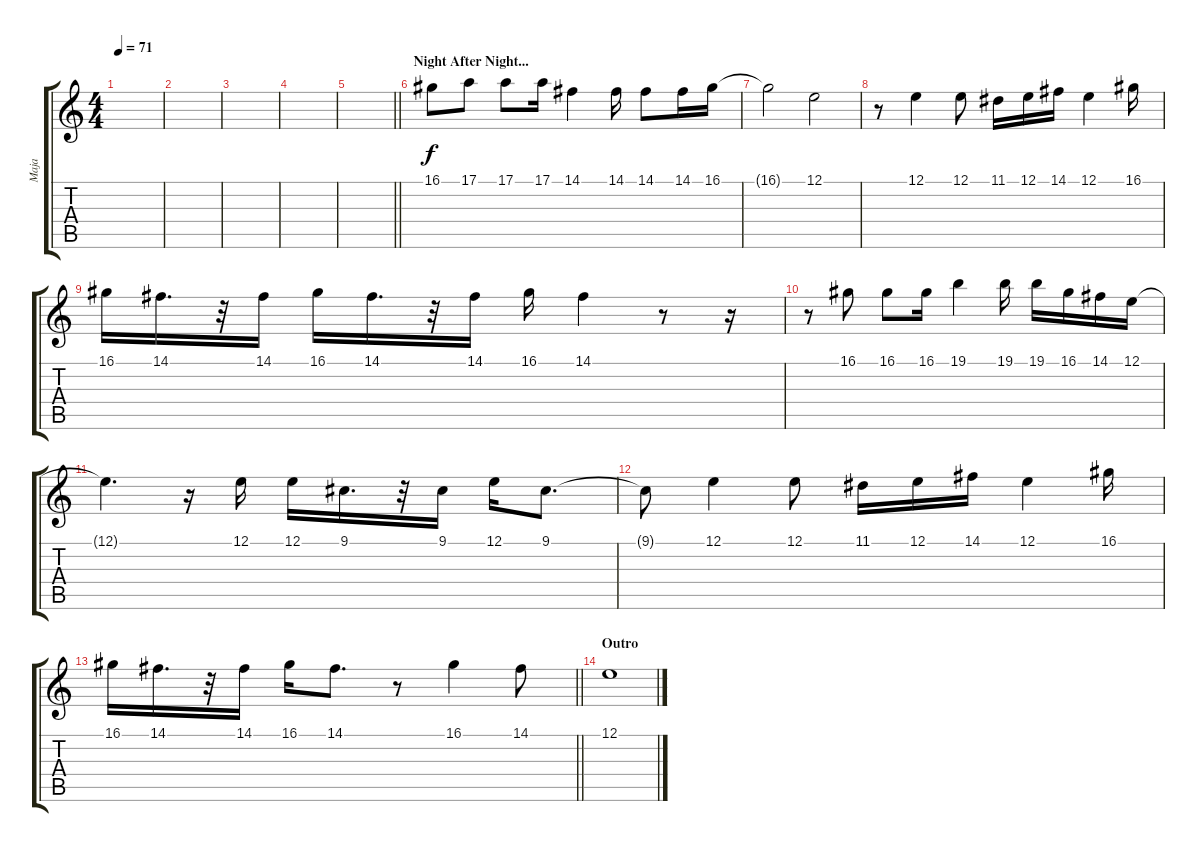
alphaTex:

\track ("Maja" "Maja") {instrument musicbox}
\staff {score tabs}
\tuning (E4 B3 G3 D3 A2 E2) {hide}
\ts (4 4)
\tempo 71
\clef g2
\ks c
|
|
|
|
\barLineRight lightlight
|
\section ("" "Night After Night...")
16.1.8 17.1.8 17.1.8 17.1.16 14.1.4 14.1.16 14.1.8 14.1.16 16.1.16 |
16.1{t}.2 12.1.2 |
r.8 12.1.4 12.1.8 11.1.16 12.1.16 14.1.16 12.1.4 16.1.16 |
16.1.16 14.1.16{d} r.32 14.1.16 16.1.16 14.1.16{d} r.32 14.1.16 16.1.16 14.1.4 r.8 r.16 |
r.8 16.1.8 16.1.8 16.1.16 19.1.4 19.1.16 19.1.16 16.1.16 14.1.16 12.1.16 |
12.1{t}.4{d} r.16 12.1.16 12.1.16 9.1.16{d} r.32 9.1.16 12.1.16 9.1.8{d} |
9.1{t}.8 12.1.4 12.1.8 11.1.16 12.1.16 14.1.16 12.1.4 16.1.16 |
\barLineRight lightlight
16.1.16 14.1.16{d} r.32 14.1.16 16.1.16 14.1.8{d} r.8 16.1.4 14.1.8 |
\section ("" "Outro")
12.1.1
